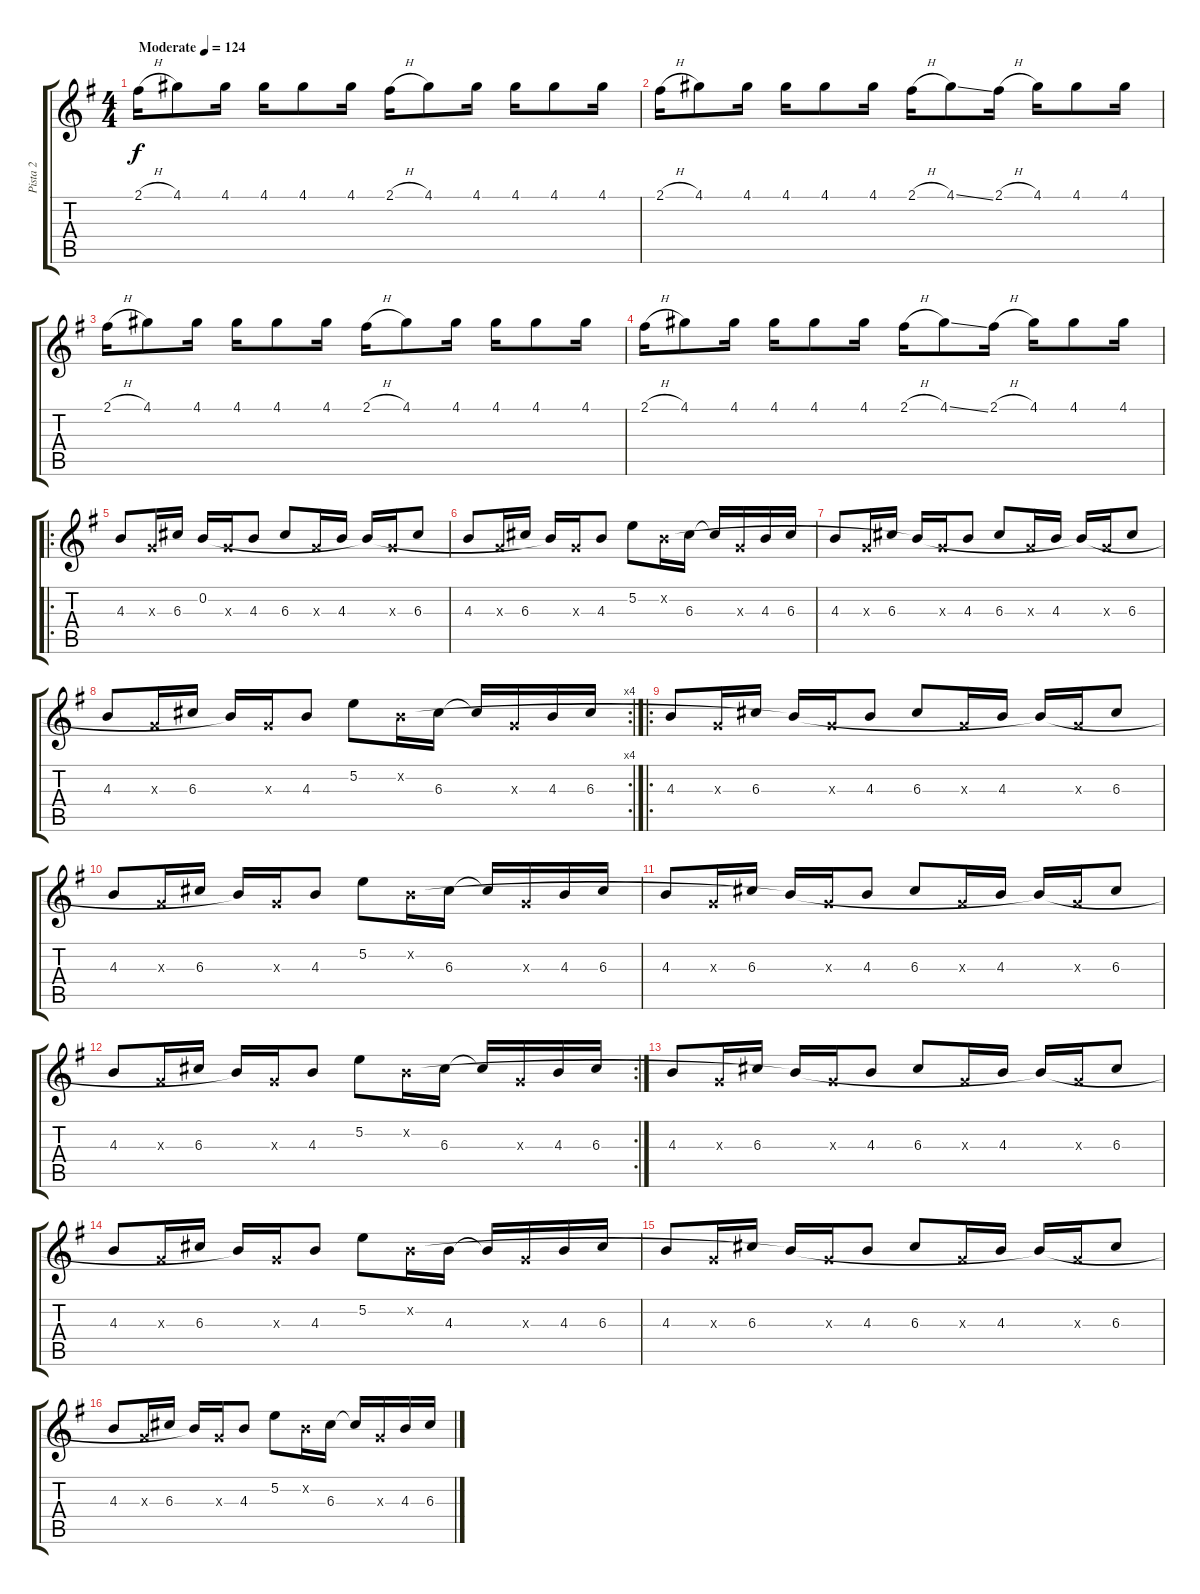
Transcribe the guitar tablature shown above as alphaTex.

\track ("Pista 2" "Pista 2") {instrument electricguitarmuted}
\staff {score tabs}
\tuning (E4 B3 G3 D3 A2 E2) {hide}
\ts (4 4)
\tempo (124 "Moderate")
\clef g2
\ks g
2.1{h}.16{dy f volume 8 instrument electricpiano2} 4.1.8 4.1.16 4.1.16 4.1.8 4.1.16 2.1{h}.16 4.1.8 4.1.16 4.1.16 4.1.8 4.1.16 |
2.1{h}.16{volume 10} 4.1.8 4.1.16 4.1.16 4.1.8 4.1.16 2.1{h}.16 4.1{ss}.8 2.1{h}.16 4.1.16 4.1.8 4.1.16 |
2.1{h}.16{volume 14} 4.1.8 4.1.16 4.1.16 4.1.8 4.1.16 2.1{h}.16 4.1.8 4.1.16 4.1.16 4.1.8 4.1.16 |
2.1{h}.16 4.1.8 4.1.16 4.1.16 4.1.8 4.1.16 2.1{h}.16 4.1{ss}.8 2.1{h}.16 4.1.16 4.1.8 4.1.16 |
\ro
4.3.8{instrument electricguitarmuted} 0.3{x}.16 6.3.16 0.2.16 0.3{x}.16 4.3.8 6.3.8 0.3{x}.16 4.3.16 0.2{t}.16 0.3{x}.16 6.3.8 |
4.3.8 0.3{x}.16 6.3.16 0.2{t}.16 0.3{x}.16 4.3.8 5.2.8 0.2{x}.16 6.3.16 6.3{t}.16 0.3{x}.16 4.3.16 6.3.16 |
4.3.8 0.3{x}.16 6.3.16 0.2{t}.16 0.3{x}.16 4.3.8 6.3.8 0.3{x}.16 4.3.16 0.2{t}.16 0.3{x}.16 6.3.8 |
\rc 4
4.3.8 0.3{x}.16 6.3.16 0.2{t}.16 0.3{x}.16 4.3.8 5.2.8 0.2{x}.16 6.3.16 6.3{t}.16 0.3{x}.16 4.3.16 6.3.16 |
\ro
4.3.8 0.3{x}.16 6.3.16 0.2{t}.16 0.3{x}.16 4.3.8 6.3.8 0.3{x}.16 4.3.16 0.2{t}.16 0.3{x}.16 6.3.8 |
4.3.8 0.3{x}.16 6.3.16 0.2{t}.16 0.3{x}.16 4.3.8 5.2.8 0.2{x}.16 6.3.16 6.3{t}.16 0.3{x}.16 4.3.16 6.3.16 |
4.3.8 0.3{x}.16 6.3.16 0.2{t}.16 0.3{x}.16 4.3.8 6.3.8 0.3{x}.16 4.3.16 0.2{t}.16 0.3{x}.16 6.3.8 |
\rc 2
4.3.8 0.3{x}.16 6.3.16 0.2{t}.16 0.3{x}.16 4.3.8 5.2.8 0.2{x}.16 6.3.16 6.3{t}.16 0.3{x}.16 4.3.16 6.3.16 |
4.3.8 0.3{x}.16 6.3.16 0.2{t}.16 0.3{x}.16 4.3.8 6.3.8 0.3{x}.16 4.3.16 0.2{t}.16 0.3{x}.16 6.3.8 |
4.3.8 0.3{x}.16 6.3.16 0.2{t}.16 0.3{x}.16 4.3.8 5.2.8 0.2{x}.16 4.3.16 4.3{t}.16 0.3{x}.16 4.3.16 6.3.16 |
4.3.8 0.3{x}.16 6.3.16 0.2{t}.16 0.3{x}.16 4.3.8 6.3.8 0.3{x}.16 4.3.16 0.2{t}.16 0.3{x}.16 6.3.8 |
4.3.8 0.3{x}.16 6.3.16 0.2{t}.16 0.3{x}.16 4.3.8 5.2.8 0.2{x}.16 6.3.16 6.3{t}.16 0.3{x}.16 4.3.16 6.3.16
